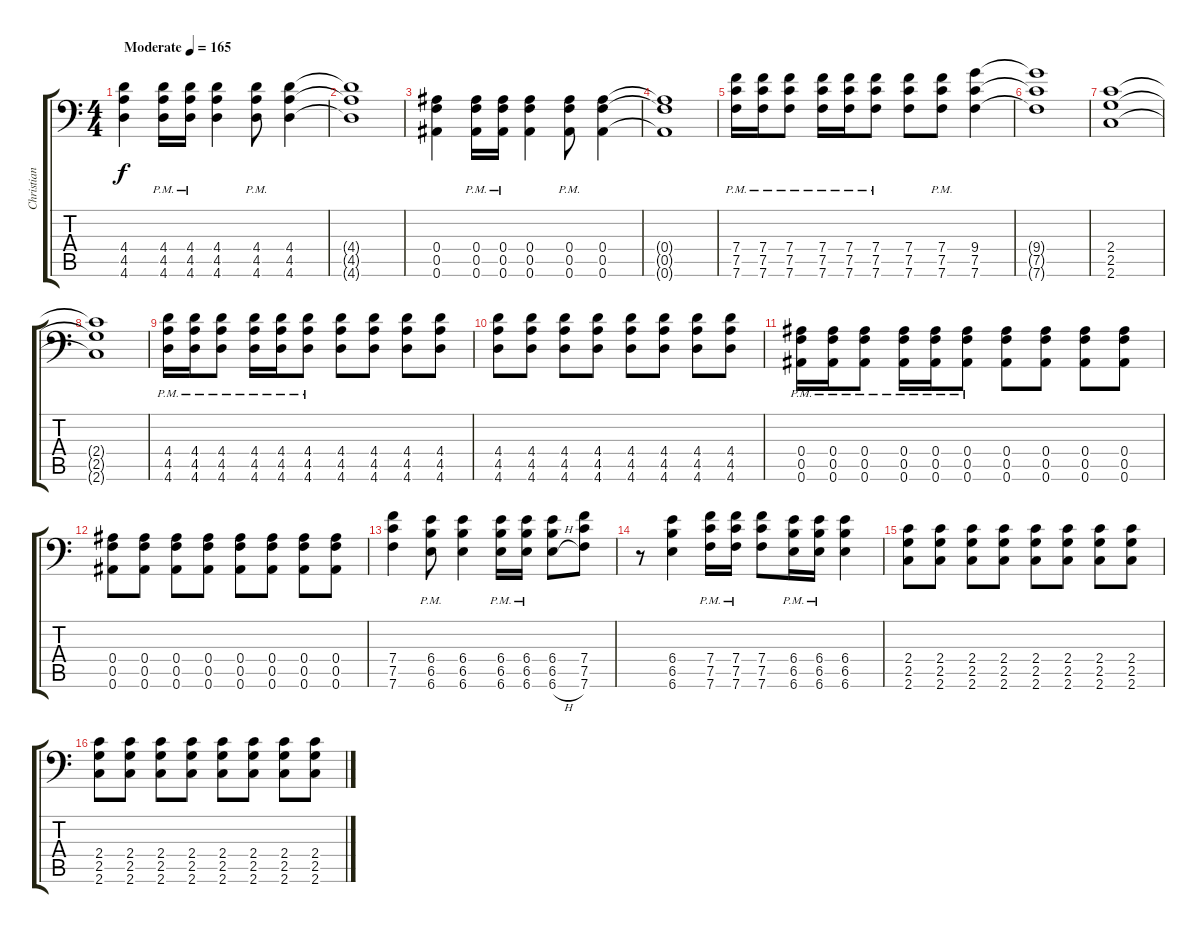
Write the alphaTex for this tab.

\track ("Christian" "Christian") {instrument distortionguitar}
\staff {score tabs}
\tuning (C4 G3 Eb3 Bb2 F2 Bb1) {hide}
\ts (4 4)
\tempo (165 "Moderate")
\clef f4
\ks c
(4.4 4.5 4.6).4{dy f instrument distortionguitar} (4.4{pm} 4.5 4.6).16 (4.4{pm} 4.5 4.6).16 (4.4 4.5 4.6).4 (4.4{pm} 4.5 4.6).8 (4.4 4.5 4.6).4 |
(4.4{t} 4.5{t} 4.6{t}).1 |
(0.4 0.5 0.6).4 (0.4{pm} 0.5 0.6).16 (0.4{pm} 0.5 0.6).16 (0.4 0.5 0.6).4 (0.4{pm} 0.5 0.6).8 (0.4 0.5 0.6).4 |
(0.4{t} 0.5{t} 0.6{t}).1 |
(7.4{pm} 7.5 7.6).16 (7.4{pm} 7.5 7.6).16 (7.4{pm} 7.5 7.6).8 (7.4{pm} 7.5 7.6).16 (7.4{pm} 7.5 7.6).16 (7.4{pm} 7.5 7.6).8 (7.4 7.5 7.6).8 (7.4{pm} 7.5 7.6).8 (9.4 7.5 7.6).4 |
(9.4{t} 7.5{t} 7.6{t}).1 |
(2.4 2.5 2.6).1 |
(2.4{t} 2.5{t} 2.6{t}).1 |
(4.4 4.5{pm} 4.6).16 (4.4 4.5{pm} 4.6).16 (4.4 4.5{pm} 4.6).8 (4.4 4.5{pm} 4.6).16 (4.4 4.5{pm} 4.6).16 (4.4 4.5{pm} 4.6).8 (4.4 4.5 4.6).8 (4.4 4.5 4.6).8 (4.4 4.5 4.6).8 (4.4 4.5 4.6).8 |
(4.4 4.5 4.6).8 (4.4 4.5 4.6).8 (4.4 4.5 4.6).8 (4.4 4.5 4.6).8 (4.4 4.5 4.6).8 (4.4 4.5 4.6).8 (4.4 4.5 4.6).8 (4.4 4.5 4.6).8 |
(0.4 0.5{pm} 0.6).16 (0.4 0.5{pm} 0.6).16 (0.4 0.5{pm} 0.6).8 (0.4 0.5{pm} 0.6).16 (0.4 0.5{pm} 0.6).16 (0.4 0.5{pm} 0.6).8 (0.4 0.5 0.6).8 (0.4 0.5 0.6).8 (0.4 0.5 0.6).8 (0.4 0.5 0.6).8 |
(0.4 0.5 0.6).8 (0.4 0.5 0.6).8 (0.4 0.5 0.6).8 (0.4 0.5 0.6).8 (0.4 0.5 0.6).8 (0.4 0.5 0.6).8 (0.4 0.5 0.6).8 (0.4 0.5 0.6).8 |
(7.4 7.5 7.6).4 (6.4 6.5{pm} 6.6).8 (6.4 6.5 6.6).4 (6.4 6.5{pm} 6.6).16 (6.4 6.5{pm} 6.6).16 (6.4 6.5 6.6{h}).8 (7.4 7.5 7.6).8 |
r.8 (6.4 6.5 6.6).4 (7.4 7.5{pm} 7.6).16 (7.4 7.5{pm} 7.6).16 (7.4 7.5 7.6).8 (6.4 6.5{pm} 6.6).16 (6.4 6.5{pm} 6.6).16 (6.4 6.5 6.6).4 |
(2.4 2.5 2.6).8 (2.4 2.5 2.6).8 (2.4 2.5 2.6).8 (2.4 2.5 2.6).8 (2.4 2.5 2.6).8 (2.4 2.5 2.6).8 (2.4 2.5 2.6).8 (2.4 2.5 2.6).8 |
(2.4 2.5 2.6).8 (2.4 2.5 2.6).8 (2.4 2.5 2.6).8 (2.4 2.5 2.6).8 (2.4 2.5 2.6).8 (2.4 2.5 2.6).8 (2.4 2.5 2.6).8 (2.4 2.5 2.6).8
